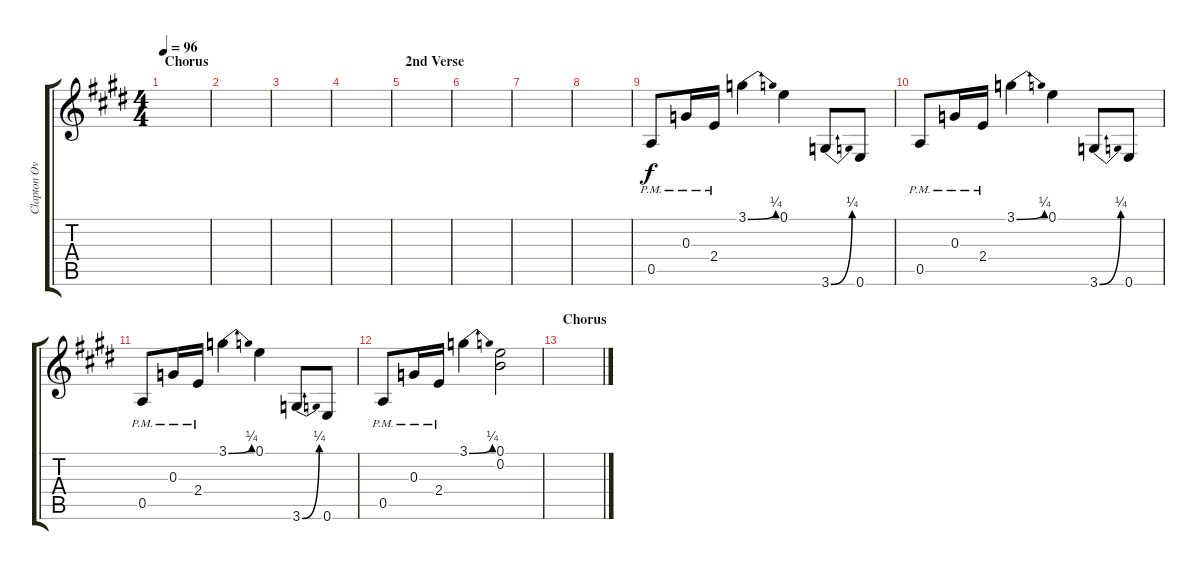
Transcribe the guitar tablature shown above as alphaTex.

\track ("Clapton Overdub" "Clapton Ov") {instrument electricguitarjazz}
\staff {score tabs}
\tuning (E4 B3 G3 D3 A2 E2) {hide}
\ts (4 4)
\section ("" "Chorus")
\tempo 96
\clef g2
\ks e
|
|
|
|
\section ("" "2nd Verse")
|
|
|
|
0.5{pm}.8 0.3{pm}.16 2.4{pm}.16 3.1{be (bend 0 0 60 1)}.4 0.1.4 3.6{be (bend 0 0 60 1)}.8 0.6.8 |
0.5{pm}.8 0.3{pm}.16 2.4{pm}.16 3.1{be (bend 0 0 60 1)}.4 0.1.4 3.6{be (bend 0 0 60 1)}.8 0.6.8 |
0.5{pm}.8 0.3{pm}.16 2.4{pm}.16 3.1{be (bend 0 0 60 1)}.4 0.1.4 3.6{be (bend 0 0 60 1)}.8 0.6.8 |
0.5{pm}.8 0.3{pm}.16 2.4{pm}.16 3.1{be (bend 0 0 60 1)}.4 (0.1 0.2).2 |
\section ("" "Chorus")
